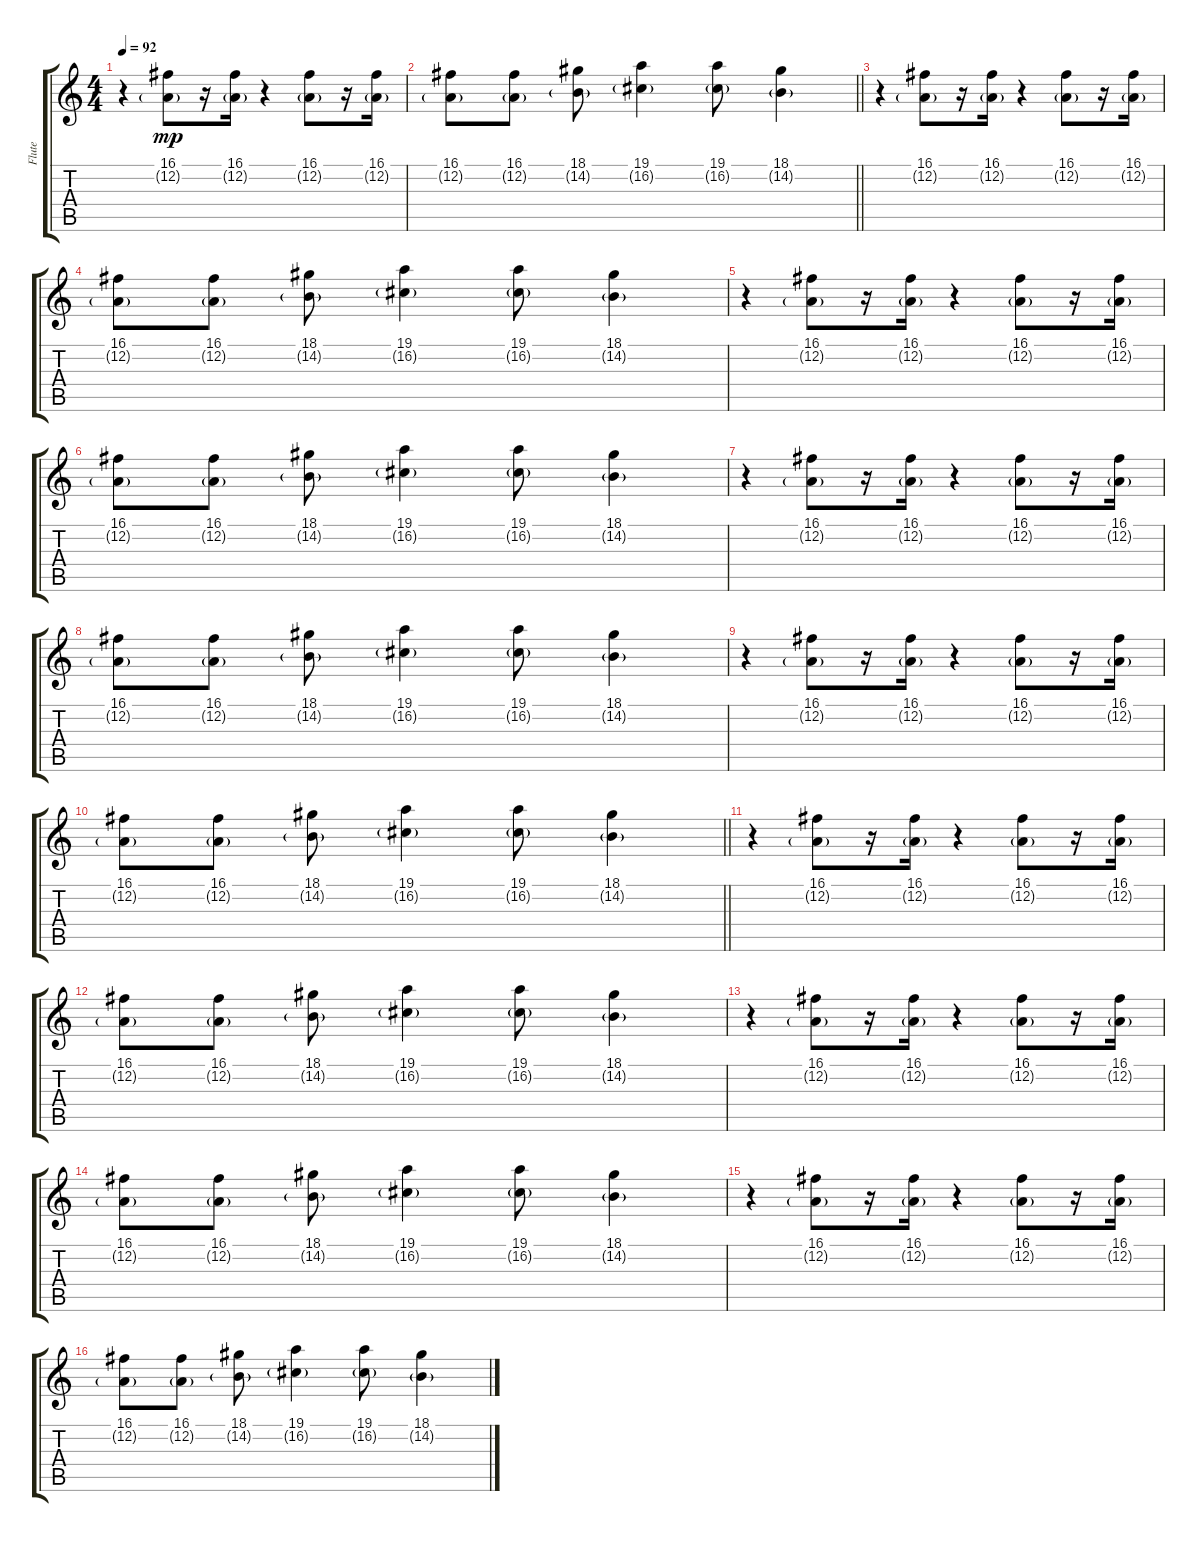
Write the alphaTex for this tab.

\track ("Flute" "Flute") {instrument flute}
\staff {score tabs}
\tuning (D4 A3 F3 C3 G2 D2) {hide}
\ts (4 4)
\tempo 92
\clef g2
\ks c
r.4{dy mp volume 8} (16.1 12.2{g}).8 r.16 (16.1 12.2{g}).16 r.4 (16.1 12.2{g}).8 r.16 (16.1 12.2{g}).16 |
\barLineRight lightlight
(16.1 12.2{g}).8 (16.1 12.2{g}).8 (18.1 14.2{g}).8 (19.1 16.2{g}).4 (19.1 16.2{g}).8 (18.1 14.2{g}).4 |
r.4{volume 8} (16.1 12.2{g}).8 r.16 (16.1 12.2{g}).16 r.4 (16.1 12.2{g}).8 r.16 (16.1 12.2{g}).16 |
(16.1 12.2{g}).8 (16.1 12.2{g}).8 (18.1 14.2{g}).8 (19.1 16.2{g}).4 (19.1 16.2{g}).8 (18.1 14.2{g}).4 |
r.4{volume 8} (16.1 12.2{g}).8 r.16 (16.1 12.2{g}).16 r.4 (16.1 12.2{g}).8 r.16 (16.1 12.2{g}).16 |
(16.1 12.2{g}).8 (16.1 12.2{g}).8 (18.1 14.2{g}).8 (19.1 16.2{g}).4 (19.1 16.2{g}).8 (18.1 14.2{g}).4 |
r.4{volume 8} (16.1 12.2{g}).8 r.16 (16.1 12.2{g}).16 r.4 (16.1 12.2{g}).8 r.16 (16.1 12.2{g}).16 |
(16.1 12.2{g}).8 (16.1 12.2{g}).8 (18.1 14.2{g}).8 (19.1 16.2{g}).4 (19.1 16.2{g}).8 (18.1 14.2{g}).4 |
r.4{volume 8} (16.1 12.2{g}).8 r.16 (16.1 12.2{g}).16 r.4 (16.1 12.2{g}).8 r.16 (16.1 12.2{g}).16 |
\barLineRight lightlight
(16.1 12.2{g}).8 (16.1 12.2{g}).8 (18.1 14.2{g}).8 (19.1 16.2{g}).4 (19.1 16.2{g}).8 (18.1 14.2{g}).4 |
r.4{volume 8} (16.1 12.2{g}).8 r.16 (16.1 12.2{g}).16 r.4 (16.1 12.2{g}).8 r.16 (16.1 12.2{g}).16 |
(16.1 12.2{g}).8 (16.1 12.2{g}).8 (18.1 14.2{g}).8 (19.1 16.2{g}).4 (19.1 16.2{g}).8 (18.1 14.2{g}).4 |
r.4{volume 8} (16.1 12.2{g}).8 r.16 (16.1 12.2{g}).16 r.4 (16.1 12.2{g}).8 r.16 (16.1 12.2{g}).16 |
(16.1 12.2{g}).8 (16.1 12.2{g}).8 (18.1 14.2{g}).8 (19.1 16.2{g}).4 (19.1 16.2{g}).8 (18.1 14.2{g}).4 |
r.4{volume 8} (16.1 12.2{g}).8 r.16 (16.1 12.2{g}).16 r.4 (16.1 12.2{g}).8 r.16 (16.1 12.2{g}).16 |
(16.1 12.2{g}).8 (16.1 12.2{g}).8 (18.1 14.2{g}).8 (19.1 16.2{g}).4 (19.1 16.2{g}).8 (18.1 14.2{g}).4
